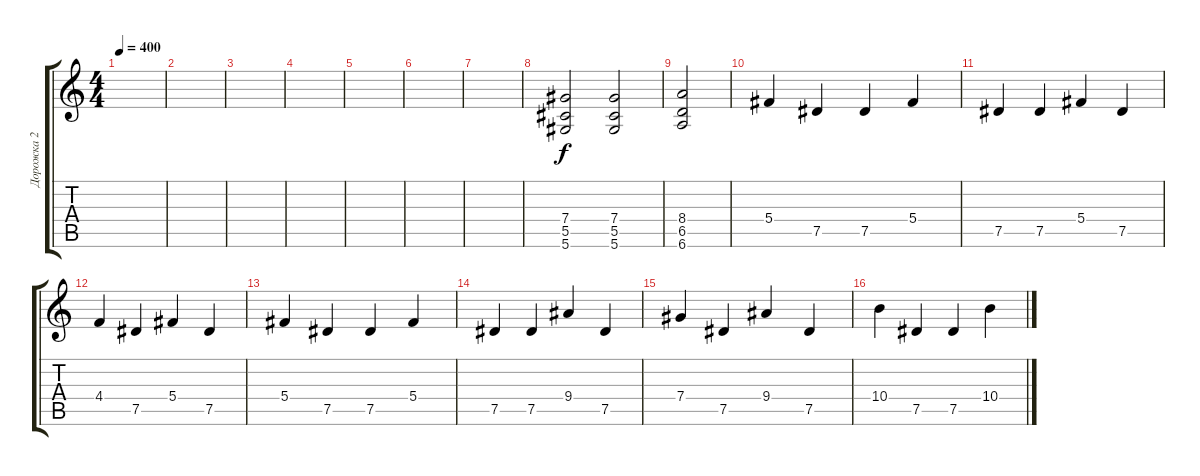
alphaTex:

\track ("Дорожка 2" "Дорожка 2") {instrument overdrivenguitar}
\staff {score tabs}
\tuning (Eb4 Bb3 Gb3 Db3 Ab2 Eb2) {hide}
\ts (4 4)
\tempo 400
\clef g2
\ks c
|
|
|
|
|
|
|
(7.4 5.5 5.6).2 (7.4 5.5 5.6).2 |
(8.4 6.5 6.6).2 |
5.4.4 7.5.4 7.5.4 5.4.4 |
7.5.4 7.5.4 5.4.4 7.5.4 |
4.4.4 7.5.4 5.4.4 7.5.4 |
5.4.4 7.5.4 7.5.4 5.4.4 |
7.5.4 7.5.4 9.4.4 7.5.4 |
7.4.4 7.5.4 9.4.4 7.5.4 |
10.4.4 7.5.4 7.5.4 10.4.4
